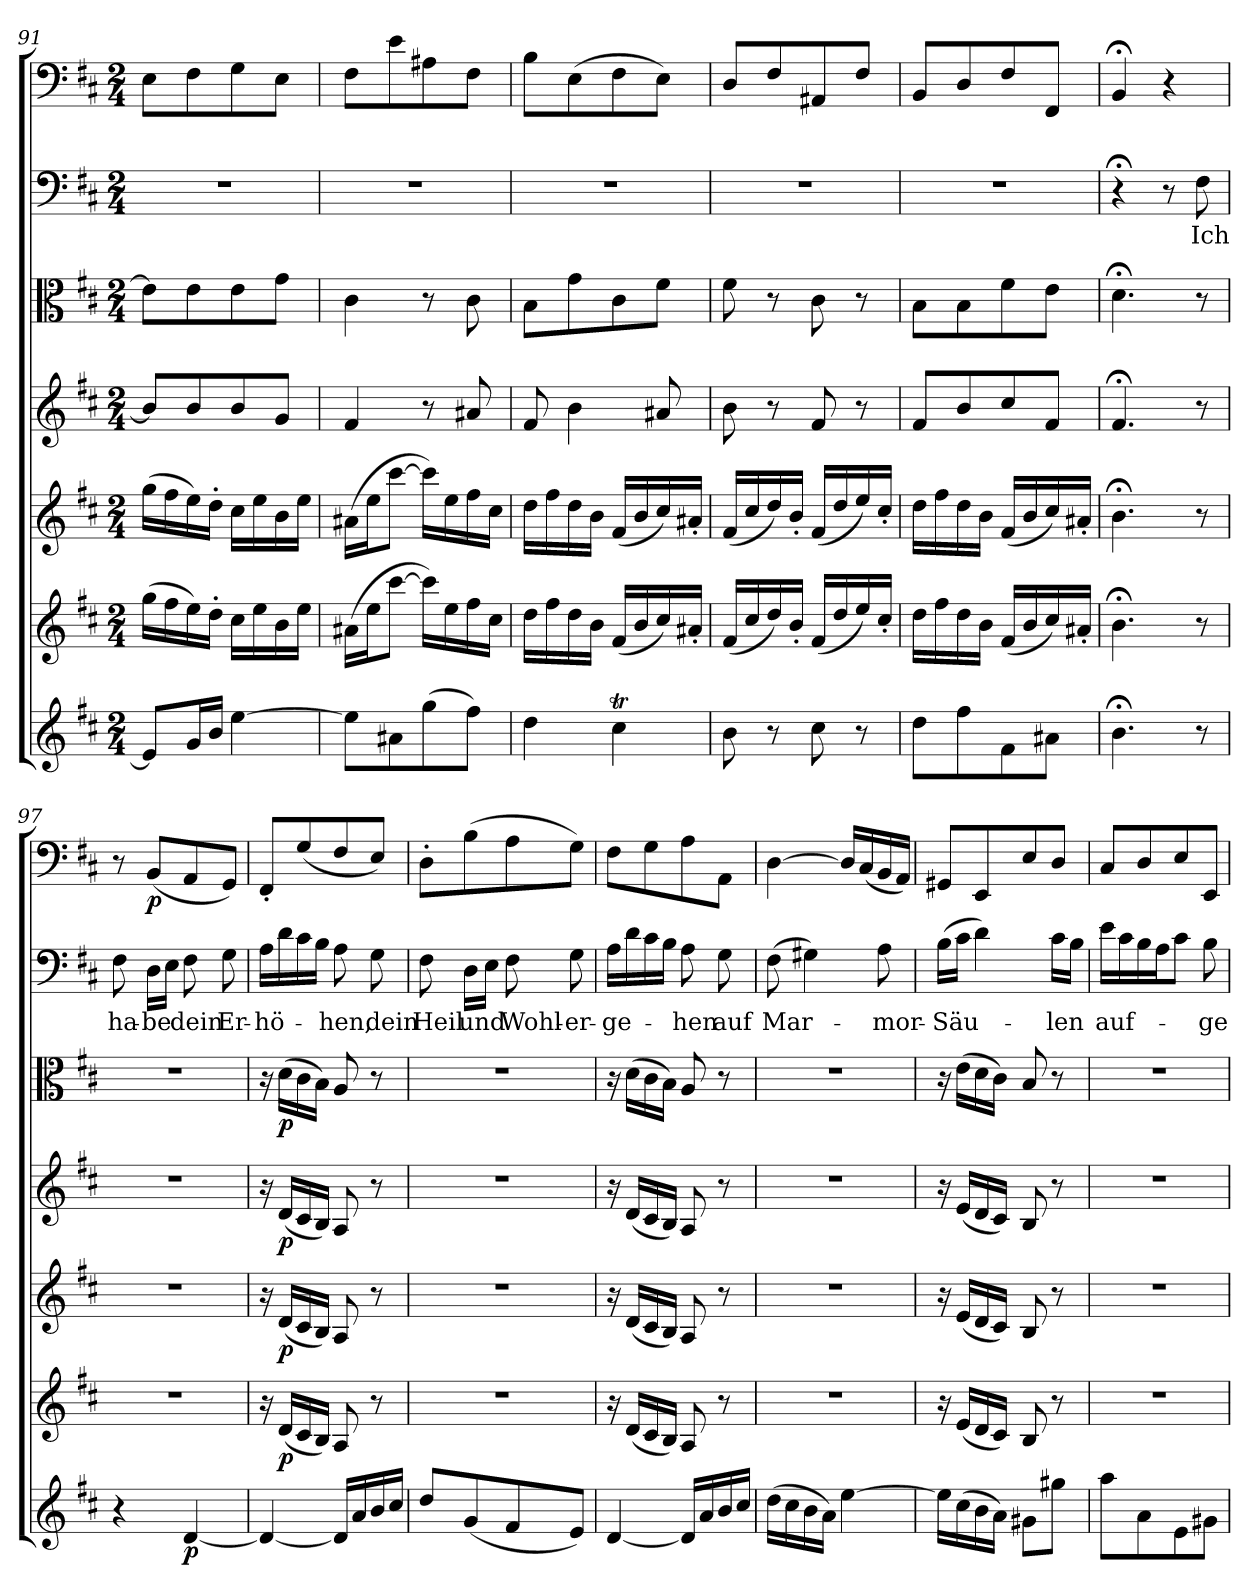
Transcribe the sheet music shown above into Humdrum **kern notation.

**kern	**dynam	**kern	**dynam	**kern	**dynam	**kern	**dynam	**kern	**dynam	**kern	**text	**kern	**dynam
*part7	*part7	*part6	*part6	*part5	*part5	*part4	*part4	*part3	*part3	*part2	*part2	*part1	*part1
*staff7	*staff7	*staff6	*staff6	*staff5	*staff5	*staff4	*staff4	*staff3	*staff3	*staff2	*staff2	*staff1	*staff1
*clefG2	*	*clefG2	*	*clefG2	*	*clefG2	*	*clefC3	*	*clefF4	*	*clefF4	*
*k[f#c#]	*	*k[f#c#]	*	*k[f#c#]	*	*k[f#c#]	*	*k[f#c#]	*	*k[f#c#]	*	*k[f#c#]	*
*b:	*	*b:	*	*b:	*	*b:	*	*b:	*	*b:	*	*b:	*
*M2/4	*	*M2/4	*	*M2/4	*	*M2/4	*	*M2/4	*	*M2/4	*	*M2/4	*
=91	=91	=91	=91	=91	=91	=91	=91	=91	=91	=91	=91	=91	=91
8e/L]	.	(16gg\LL	.	(16gg\LL	.	8b/L]	.	8e\L]	.	2r	.	8E\L	.
.	.	16ff#\	.	16ff#\	.	.	.	.	.	.	.	.	.
16g/L	.	16ee\)	.	16ee\)	.	8b/	.	8e\	.	.	.	8F#\	.
16b/JJ	.	16dd'\JJ	.	16dd'\JJ	.	.	.	.	.	.	.	.	.
[4ee\	.	16cc#\LL	.	16cc#\LL	.	8b/	.	8e\	.	.	.	8G\	.
.	.	16ee\	.	16ee\	.	.	.	.	.	.	.	.	.
.	.	16b\	.	16b\	.	8g/J	.	8g\J	.	.	.	8E\J	.
.	.	16ee\JJ	.	16ee\JJ	.	.	.	.	.	.	.	.	.
=92	=92	=92	=92	=92	=92	=92	=92	=92	=92	=92	=92	=92	=92
8ee\L]	.	(16a#X\LL	.	(16a#X\LL	.	4f#/	.	4c#\	.	2r	.	8F#\L	.
.	.	16ee\J	.	16ee\J	.	.	.	.	.	.	.	.	.
8a#X\	.	[8ccc#\J	.	[8ccc#\J	.	.	.	.	.	.	.	8e\	.
(8gg\	.	16ccc#\LL])	.	16ccc#\LL])	.	8r	.	8r	.	.	.	8A#X\	.
.	.	16ee\	.	16ee\	.	.	.	.	.	.	.	.	.
8ff#\J)	.	16ff#\	.	16ff#\	.	8a#X/	.	8c#\	.	.	.	8F#\J	.
.	.	16cc#\JJ	.	16cc#\JJ	.	.	.	.	.	.	.	.	.
=93	=93	=93	=93	=93	=93	=93	=93	=93	=93	=93	=93	=93	=93
4dd\	.	16dd\LL	.	16dd\LL	.	8f#/	.	8B\L	.	2r	.	8B\L	.
.	.	16ff#\	.	16ff#\	.	.	.	.	.	.	.	.	.
.	.	16dd\	.	16dd\	.	4b\	.	8g\	.	.	.	(8E\	.
.	.	16b\JJ	.	16b\JJ	.	.	.	.	.	.	.	.	.
4cc#t\	.	(16f#/LL	.	(16f#/LL	.	.	.	8c#\	.	.	.	8F#\	.
.	.	16b/	.	16b/	.	.	.	.	.	.	.	.	.
.	.	16cc#/)	.	16cc#/)	.	8a#X/	.	8f#\J	.	.	.	8E\J)	.
.	.	16a#X'/JJ	.	16a#X'/JJ	.	.	.	.	.	.	.	.	.
=94	=94	=94	=94	=94	=94	=94	=94	=94	=94	=94	=94	=94	=94
8b\	.	(16f#/LL	.	(16f#/LL	.	8b\	.	8f#\	.	2r	.	8D/L	.
.	.	16cc#/	.	16cc#/	.	.	.	.	.	.	.	.	.
8r	.	16dd/)	.	16dd/)	.	8r	.	8r	.	.	.	8F#/	.
.	.	16b'/JJ	.	16b'/JJ	.	.	.	.	.	.	.	.	.
8cc#\	.	(16f#/LL	.	(16f#/LL	.	8f#/	.	8c#\	.	.	.	8AA#X/	.
.	.	16dd/	.	16dd/	.	.	.	.	.	.	.	.	.
8r	.	16ee/)	.	16ee/)	.	8r	.	8r	.	.	.	8F#/J	.
.	.	16cc#'/JJ	.	16cc#'/JJ	.	.	.	.	.	.	.	.	.
=95	=95	=95	=95	=95	=95	=95	=95	=95	=95	=95	=95	=95	=95
8dd\L	.	16dd\LL	.	16dd\LL	.	8f#/L	.	8B\L	.	2r	.	8BB/L	.
.	.	16ff#\	.	16ff#\	.	.	.	.	.	.	.	.	.
8ff#\	.	16dd\	.	16dd\	.	8b/	.	8B\	.	.	.	8D/	.
.	.	16b\JJ	.	16b\JJ	.	.	.	.	.	.	.	.	.
8f#\	.	(16f#/LL	.	(16f#/LL	.	8cc#/	.	8f#\	.	.	.	8F#/	.
.	.	16b/	.	16b/	.	.	.	.	.	.	.	.	.
8a#X\J	.	16cc#/)	.	16cc#/)	.	8f#/J	.	8e\J	.	.	.	8FF#/J	.
.	.	16a#X'/JJ	.	16a#X'/JJ	.	.	.	.	.	.	.	.	.
=96	=96	=96	=96	=96	=96	=96	=96	=96	=96	=96	=96	=96	=96
4.b;<\	.	4.b;<\	.	4.b;<\	.	4.f#;</	.	4.d;<\	.	4r;<	.	4BB;</	.
.	.	.	.	.	.	.	.	.	.	8r	.	4r	.
8r	.	8r	.	8r	.	8r	.	8r	.	8F#\	Ich	.	.
=97	=97	=97	=97	=97	=97	=97	=97	=97	=97	=97	=97	=97	=97
4r	.	2r	.	2r	.	2r	.	2r	.	8F#\	ha-	8r	.
.	.	.	.	.	.	.	.	.	.	16D\LL	-be	(8BB/L	p
.	.	.	.	.	.	.	.	.	.	16E\JJ	.	.	.
[4d/	p	.	.	.	.	.	.	.	.	8F#\	dein	8AA/	.
.	.	.	.	.	.	.	.	.	.	8G\	Er-	8GG/J)	.
=98	=98	=98	=98	=98	=98	=98	=98	=98	=98	=98	=98	=98	=98
4d/_	.	16r	.	16r	.	16r	.	16r	.	16A\LL	-hö-	8FF#'/L	.
.	.	(16d/LL	p	(16d/LL	p	(16d/LL	p	(16d\LL	p	16d\	.	.	.
.	.	16c#/	.	16c#/	.	16c#/	.	16c#\	.	16c#\	.	(8G/	.
.	.	16B/JJ)	.	16B/JJ)	.	16B/JJ)	.	16B\JJ)	.	16B\JJ	.	.	.
16d/LL]	.	8A/	.	8A/	.	8A/	.	8A/	.	8A\	-hen,	8F#/	.
16a/	.	.	.	.	.	.	.	.	.	.	.	.	.
16b/	.	8r	.	8r	.	8r	.	8r	.	8G\	dein	8E/J)	.
16cc#/JJ	.	.	.	.	.	.	.	.	.	.	.	.	.
=99	=99	=99	=99	=99	=99	=99	=99	=99	=99	=99	=99	=99	=99
8dd/L	.	2r	.	2r	.	2r	.	2r	.	8F#\	Heil	8D'\L	.
(8g/	.	.	.	.	.	.	.	.	.	16D\LL	und	(8B\	.
.	.	.	.	.	.	.	.	.	.	16E\JJ	.	.	.
8f#/	.	.	.	.	.	.	.	.	.	8F#\	Wohl-	8A\	.
8e/J)	.	.	.	.	.	.	.	.	.	8G\	-er-	8G\J)	.
=100	=100	=100	=100	=100	=100	=100	=100	=100	=100	=100	=100	=100	=100
[4d/	.	16r	.	16r	.	16r	.	16r	.	16A\LL	-ge-	8F#\L	.
.	.	(16d/LL	.	(16d/LL	.	(16d/LL	.	(16d\LL	.	16d\	.	.	.
.	.	16c#/	.	16c#/	.	16c#/	.	16c#\	.	16c#\	.	8G\	.
.	.	16B/JJ)	.	16B/JJ)	.	16B/JJ)	.	16B\JJ)	.	16B\JJ	.	.	.
16d/LL]	.	8A/	.	8A/	.	8A/	.	8A/	.	8A\	-hen	8A\	.
16a/	.	.	.	.	.	.	.	.	.	.	.	.	.
16b/	.	8r	.	8r	.	8r	.	8r	.	8G\	auf	8AA\J	.
16cc#/JJ	.	.	.	.	.	.	.	.	.	.	.	.	.
=101	=101	=101	=101	=101	=101	=101	=101	=101	=101	=101	=101	=101	=101
(16dd\LL	.	2r	.	2r	.	2r	.	2r	.	(8F#\	Mar-	[4D\	.
16cc#\	.	.	.	.	.	.	.	.	.	.	.	.	.
16b\	.	.	.	.	.	.	.	.	.	4G#X\)	.	.	.
16a\JJ)	.	.	.	.	.	.	.	.	.	.	.	.	.
[4ee\	.	.	.	.	.	.	.	.	.	.	.	16D/LL]	.
.	.	.	.	.	.	.	.	.	.	.	.	(16C#/	.
.	.	.	.	.	.	.	.	.	.	8A\	-mor-	16BB/	.
.	.	.	.	.	.	.	.	.	.	.	.	16AA/JJ)	.
=102	=102	=102	=102	=102	=102	=102	=102	=102	=102	=102	=102	=102	=102
16ee\LL]	.	16r	.	16r	.	16r	.	16r	.	(16B\LL	-Säu-	8GG#X/L	.
(16cc#\	.	(16e/LL	.	(16e/LL	.	(16e/LL	.	(16e\LL	.	16c#\JJ	.	.	.
16b\	.	16d/	.	16d/	.	16d/	.	16d\	.	4d\)	.	8EE/	.
16a\JJ)	.	16c#/JJ)	.	16c#/JJ)	.	16c#/JJ)	.	16c#\JJ)	.	.	.	.	.
8g#X\L	.	8B/	.	8B/	.	8B/	.	8B/	.	.	.	8E/	.
8gg#X\J	.	8r	.	8r	.	8r	.	8r	.	16c#\LL	-len	8D/J	.
.	.	.	.	.	.	.	.	.	.	16B\JJ	.	.	.
=103	=103	=103	=103	=103	=103	=103	=103	=103	=103	=103	=103	=103	=103
8aa\L	.	2r	.	2r	.	2r	.	2r	.	16e\LL	auf-	8C#/L	.
.	.	.	.	.	.	.	.	.	.	16c#\	.	.	.
8a\	.	.	.	.	.	.	.	.	.	16B\	.	8D/	.
.	.	.	.	.	.	.	.	.	.	16A\J	.	.	.
8e\	.	.	.	.	.	.	.	.	.	8c#\J	.	8E/	.
8g#X\J	.	.	.	.	.	.	.	.	.	8B\	-ge-	8EE/J	.
=	=	=	=	=	=	=	=	=	=	=	=	=	=
*-	*-	*-	*-	*-	*-	*-	*-	*-	*-	*-	*-	*-	*-
